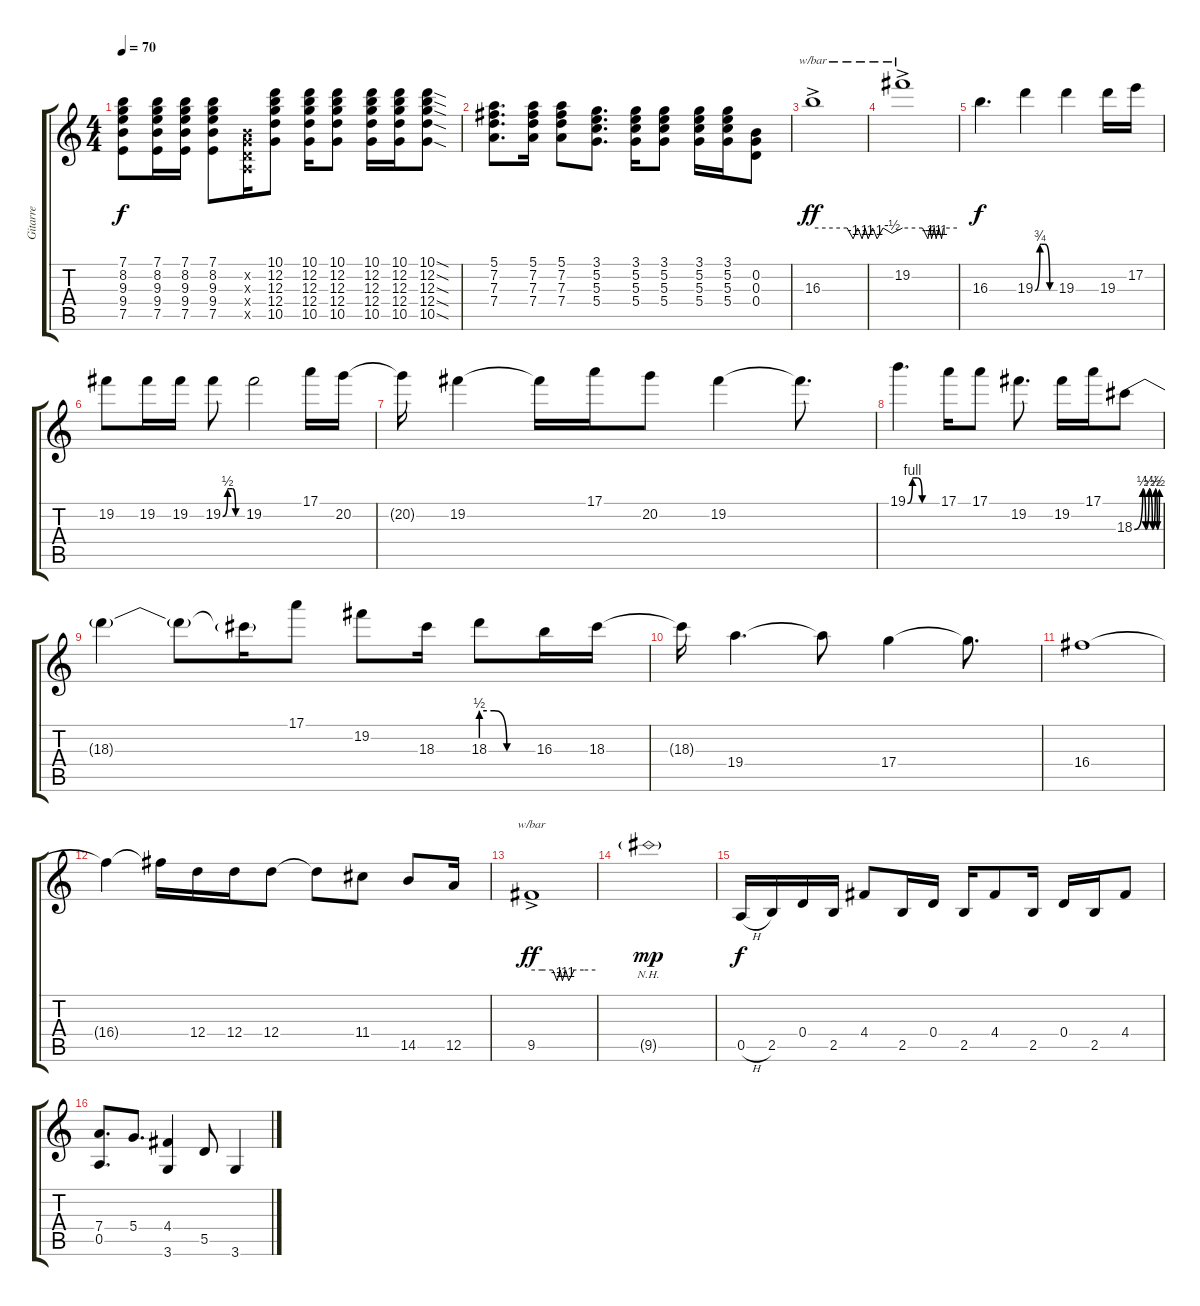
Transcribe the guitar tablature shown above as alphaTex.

\track ("Gitarre" "Gitarre") {instrument distortionguitar}
\staff {score tabs}
\tuning (E4 B3 G3 D3 A2 E2) {hide}
\ts (4 4)
\tempo 70
\clef g2
\ks c
(7.1 8.2 9.3 9.4 7.5).8{dy f} (7.1 8.2 9.3 9.4 7.5).16 (7.1 8.2 9.3 9.4 7.5).16 (7.1 8.2 9.3 9.4 7.5).8 (0.2{x} 0.3{x} 0.4{x} 0.5{x}).16 (10.1 12.2 12.3 12.4 10.5).8 (10.1 12.2 12.3 12.4 10.5).16 (10.1 12.2 12.3 12.4 10.5).8 (10.1 12.2 12.3 12.4 10.5).16 (10.1 12.2 12.3 12.4 10.5).16 (10.1{sod} 12.2{sod} 12.3{sod} 12.4{sod} 10.5{sod}).8 |
(5.1 7.2 7.3 7.4).8{d} (5.1 7.2 7.3 7.4).16 (5.1 7.2 7.3 7.4).8 (3.1 5.2 5.3 5.4).8{d} (3.1 5.2 5.3 5.4).16 (3.1 5.2 5.3 5.4).8 (3.1 5.2 5.3 5.4).16 (3.1 5.2 5.3 5.4).16 (0.2 0.3 0.4).8{instrument distortionguitar} |
16.3{ac}.1{tbe (custom default 0 0 23 0 27 -4 30 0 33 -4 35 0 37 -4 40 0 43 -4 47 0 53 -2 60 0) dy ff instrument distortionguitar} |
19.2{ac}.1{tbe (custom default 0 0 22 0 28 -4 30 0 32 -4 35 0 37 -4 40 0 43 -4 45 0 60 0)} |
16.3.4{d dy f} 19.3{be (custom 0 0 15 3 20 3 30 3 45 0 60 0)}.4 19.3.4 19.3.16 17.2.16 |
19.2.8 19.2.16 19.2.16 19.2{be (custom 0 0 15 2 20 2 30 2 40 0 44 0 60 0)}.8 19.2.2 17.1.16 20.2.16 |
20.2{t}.16 19.2.4 19.2{t}.16 17.1.16 20.2.8 19.2.4 19.2{t}.8{d} |
19.1{be (custom 0 0 10 4 20 4 30 0 60 0)}.4{d} 17.1.16 17.1.8 19.2.8{d} 19.2.16 17.1.16 18.3{be (custom 0 0 20 2 27 0 35 2 43 0 50 2 55 0 60 2)}.8 |
18.3{t}.4 18.3{t}.8 18.3{t}.16 17.1.8 19.2.8 18.3.16 18.3{be (custom 0 2 15 2 30 0 60 0)}.8 16.3.16 18.3.16 |
18.3{t}.16 19.4.4{d} 19.4{t}.8 17.4.4 17.4{t}.8{d} |
16.4.1 |
16.4{t}.4 16.4{t}.16 12.4.16 12.4.16 12.4.8 12.4{t}.8 11.4.8 14.5.8 12.5.16 |
9.5{ac}.1{tbe (custom default 0 0 10 0 20 0 24 -4 27 0 29 -4 32 0 35 -4 40 0 49 0 60 0) dy ff} |
9.5{nh g}.1{dy mp} |
0.5{h}.16{dy f instrument electricguitarclean} 2.5.16 0.4.16 2.5.16 4.4.8 2.5.16 0.4.16 2.5.16 4.4.8 2.5.16 0.4.16 2.5.16 4.4.8 |
(7.4 0.5).8{d} 5.4.8{d} (4.4 3.6).4 5.5.8 3.6.4
